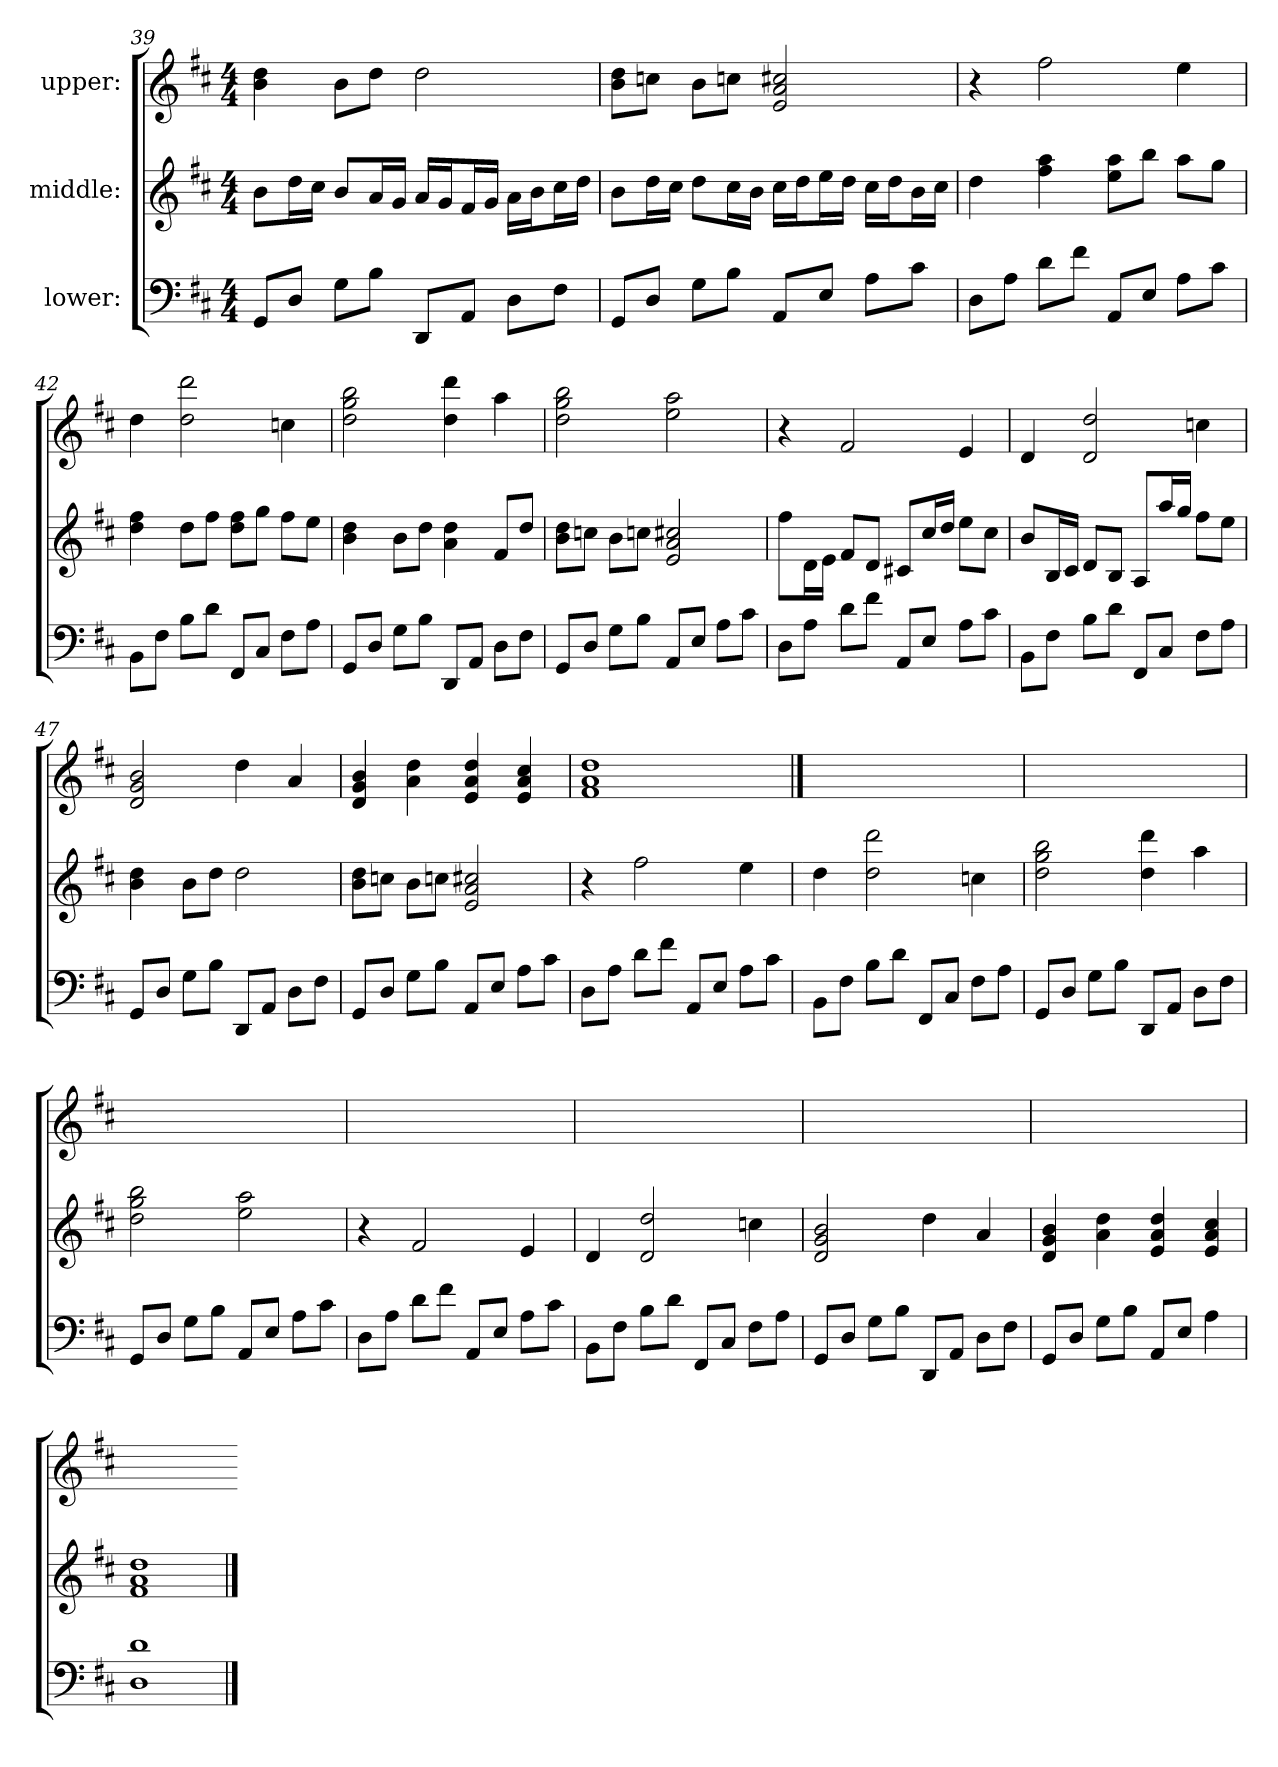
**kern	**kern	**kern
*part3	*part2	*part1
*staff3	*staff2	*staff1
*I"lower:	*I"middle:	*I"upper:
*clefF4	*clefG2	*clefG2
*k[f#c#]	*k[f#c#]	*k[f#c#]
*D:	*D:	*D:
*M4/4	*M4/4	*M4/4
=39	=39	=39
8GG/L	8b\L	4b 4dd
8D/J	16dd\L	.
.	16cc#\JJ	.
8G\L	8b/L	8b\L
8B\J	16a/L	8dd\J
.	16g/JJ	.
8DD/L	16a/LL	2dd
.	16g/J	.
8AA/J	16f#/L	.
.	16g/JJ	.
8D\L	16a\LL	.
.	16b\J	.
8F#\J	16cc#\L	.
.	16dd\JJ	.
=40	=40	=40
8GG/L	8b\L	8b\ 8ddL
8D/J	16dd\L	8ccn\J
.	16cc#\JJ	.
8G\L	8dd\L	8b\L
8B\J	16cc#\L	8ccn\J
.	16b\JJ	.
8AA/L	16cc#\LL	2e 2a 2cc#X
.	16dd\J	.
8E/J	16ee\L	.
.	16dd\JJ	.
8A\L	16cc#\LL	.
.	16dd\J	.
8c#\J	16b\L	.
.	16cc#\JJ	.
=41	=41	=41
8D\L	4dd	4r
8A\J	.	.
8d\L	4ff# 4aa	2ff#
8f#\J	.	.
8AA/L	8ee\ 8aaL	.
8E/J	8bb\J	.
8A\L	8aa\L	4ee
8c#\J	8gg\J	.
=42	=42	=42
8BB\L	4dd 4ff#	4dd
8F#\J	.	.
8B\L	8dd\L	2dd 2ddd
8d\J	8ff#\J	.
8FF#/L	8dd\ 8ff#L	.
8C#/J	8gg\J	.
8F#\L	8ff#\L	4ccn
8A\J	8ee\J	.
=43	=43	=43
8GG/L	4b 4dd	2dd 2gg 2bb
8D/J	.	.
8G\L	8b\L	.
8B\J	8dd\J	.
8DD/L	4a 4dd	4dd 4ddd
8AA/J	.	.
8D\L	8f#/L	4aa
8F#\J	8dd/J	.
=44	=44	=44
8GG/L	8b\ 8ddL	2dd 2gg 2bb
8D/J	8ccn\J	.
8G\L	8b\L	.
8B\J	8ccn\J	.
8AA/L	2e 2a 2cc#X	2ee 2aa
8E/J	.	.
8A\L	.	.
8c#\J	.	.
=45	=45	=45
8D\L	8ff#\L	4r
8A\J	16d\L	.
.	16e\JJ	.
8d\L	8f#/L	2f#
8f#\J	8d/J	.
8AA/L	8c#X/L	.
8E/J	16cc#/L	.
.	16dd/JJ	.
8A\L	8ee\L	4e
8c#\J	8cc#\J	.
=46	=46	=46
8BB\L	8b/L	4d
8F#\J	16B/L	.
.	16c#/JJ	.
8B\L	8d/L	2d 2dd
8d\J	8B/J	.
8FF#/L	8A/L	.
8C#/J	16aa/L	.
.	16gg/JJ	.
8F#\L	8ff#\L	4ccn
8A\J	8ee\J	.
=47	=47	=47
8GG/L	4b 4dd	2d 2g 2b
8D/J	.	.
8G\L	8b\L	.
8B\J	8dd\J	.
8DD/L	2dd	4dd
8AA/J	.	.
8D\L	.	4a
8F#\J	.	.
=48	=48	=48
8GG/L	8b\ 8ddL	4d 4g 4b
8D/J	8ccn\J	.
8G\L	8b\L	4a 4dd
8B\J	8ccn\J	.
8AA/L	2e 2a 2cc#X	4e 4a 4dd
8E/J	.	.
8A\L	.	4e 4a 4cc#
8c#\J	.	.
=49	=49	=49
8D\L	4r	1f# 1a 1dd
8A\J	.	.
8d\L	2ff#	.
8f#\J	.	.
8AA/L	.	.
8E/J	.	.
8A\L	4ee	.
8c#\J	.	.
=	=	==
8BB\L	4dd	1ryy
8F#\J	.	.
8B\L	2dd 2ddd	.
8d\J	.	.
8FF#/L	.	.
8C#/J	.	.
8F#\L	4ccn	.
8A\J	.	.
=	=	=
8GG/L	2dd 2gg 2bb	1ryy
8D/J	.	.
8G\L	.	.
8B\J	.	.
8DD/L	4dd 4ddd	.
8AA/J	.	.
8D\L	4aa	.
8F#\J	.	.
=	=	=
8GG/L	2dd 2gg 2bb	1ryy
8D/J	.	.
8G\L	.	.
8B\J	.	.
8AA/L	2ee 2aa	.
8E/J	.	.
8A\L	.	.
8c#\J	.	.
=	=	=
8D\L	4r	1ryy
8A\J	.	.
8d\L	2f#	.
8f#\J	.	.
8AA/L	.	.
8E/J	.	.
8A\L	4e	.
8c#\J	.	.
=	=	=
8BB\L	4d	1ryy
8F#\J	.	.
8B\L	2d 2dd	.
8d\J	.	.
8FF#/L	.	.
8C#/J	.	.
8F#\L	4ccn	.
8A\J	.	.
=	=	=
8GG/L	2d 2g 2b	1ryy
8D/J	.	.
8G\L	.	.
8B\J	.	.
8DD/L	4dd	.
8AA/J	.	.
8D\L	4a	.
8F#\J	.	.
=	=	=
8GG/L	4d 4g 4b	1ryy
8D/J	.	.
8G\L	4a 4dd	.
8B\J	.	.
8AA/L	4e 4a 4dd	.
8E/J	.	.
4A	4e 4a 4cc#	.
=	=	=
1D 1d	1f# 1a 1dd	1ryy
==	==	=
*-	*-	*-
